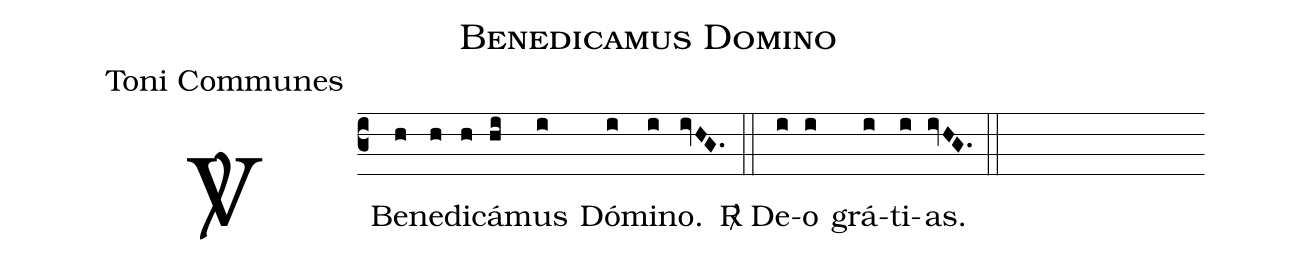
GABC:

name:Benedicamus Domino;
office-part:Toni Communes;
%%
(c3) <sp>V/</sp> Be(h)ne(h)di(h)cá(hi)mus(i) Dó(i)mi(i)no.(ivHG.) (::)
<sp>R/</sp> De(i)o(i) grá(i)ti(i)as.(ivHG.) (::)
